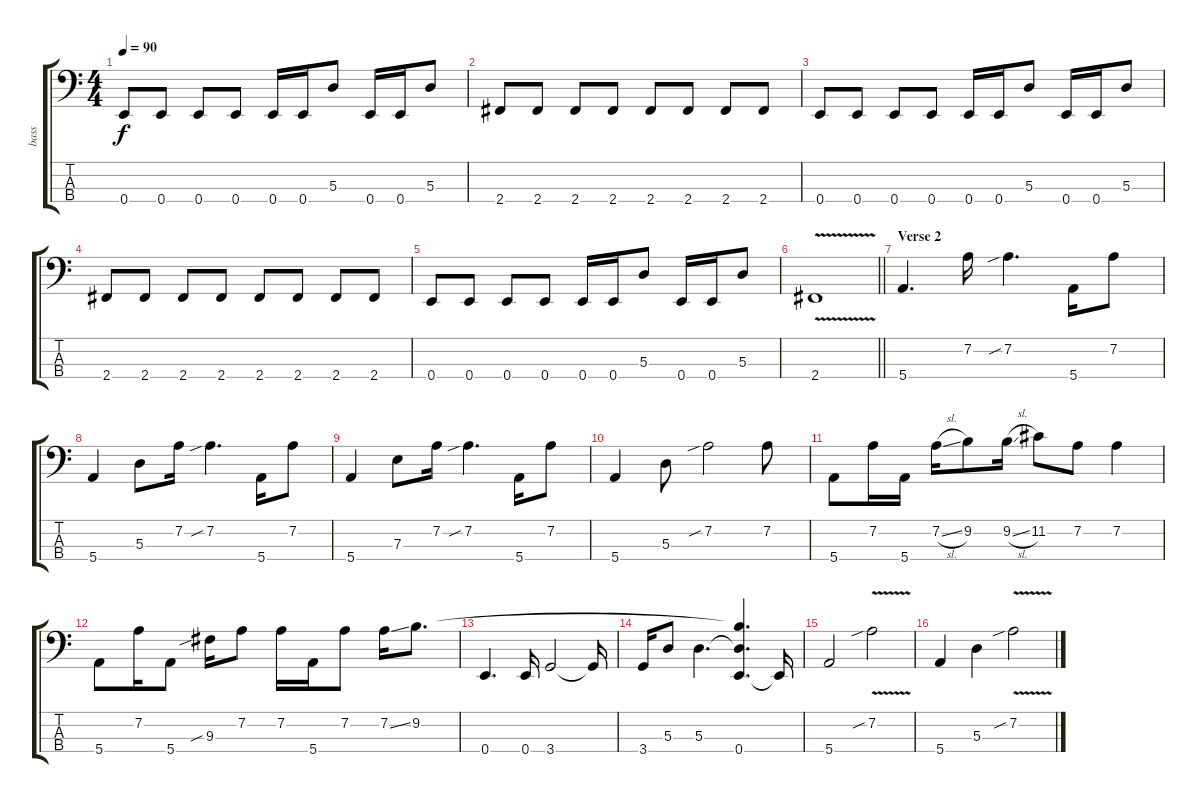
\track ("bass" "bass") {instrument electricbassfinger}
\staff {score tabs}
\tuning (G2 D2 A1 E1) {hide}
\ts (4 4)
\tempo 90
\clef f4
\ks c
0.4.8{dy f} 0.4.8 0.4.8 0.4.8 0.4.16 0.4.16 5.3.8 0.4.16 0.4.16 5.3.8 |
2.4.8 2.4.8 2.4.8 2.4.8 2.4.8 2.4.8 2.4.8 2.4.8 |
0.4.8 0.4.8 0.4.8 0.4.8 0.4.16 0.4.16 5.3.8 0.4.16 0.4.16 5.3.8 |
2.4.8 2.4.8 2.4.8 2.4.8 2.4.8 2.4.8 2.4.8 2.4.8 |
0.4.8 0.4.8 0.4.8 0.4.8 0.4.16 0.4.16 5.3.8 0.4.16 0.4.16 5.3.8 |
\barLineRight lightlight
2.4{v}.1 |
\section ("" "Verse 2")
5.4.4{d} 7.2.16 7.2{sib}.4{d} 5.4.16 7.2.8 |
5.4.4 5.3.8 7.2.16 7.2{sib}.4{d} 5.4.16 7.2.8 |
5.4.4 7.3.8 7.2.16 7.2{sib}.4{d} 5.4.16 7.2.8 |
5.4.4 5.3.8 7.2{sib}.2 7.2.8 |
5.4.8 7.2.16 5.4.16 7.2{sl}.16 9.2.8 9.2{sl}.16 11.2.8 7.2.8 7.2.4 |
5.4.8 7.2.16 5.4.8 9.3{sib}.16 7.2.8 7.2.16 5.4.16 7.2.8 7.2{ss}.16 9.2.8{d} |
0.4.4{d} 0.4.16 3.4.2 3.4{t}.16 |
3.4.16 5.3.8 5.3.4{d} (9.2{t} 5.3{t} 0.4).4{d} 0.4{t}.16 |
5.4.2 7.2{v sib}.2 |
5.4.4 5.3.4 7.2{v sib}.2
